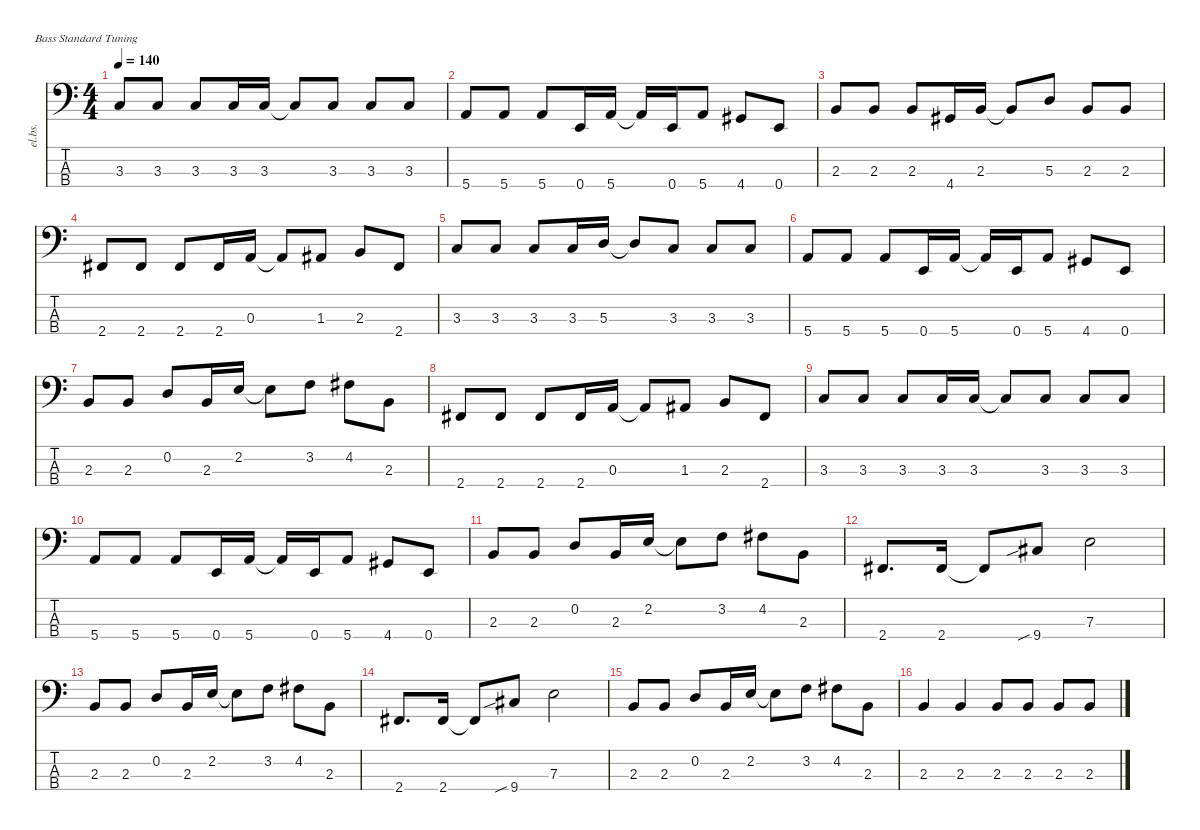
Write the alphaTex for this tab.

\defaultSystemsLayout 4
\hideDynamics
\bracketExtendMode nobrackets
\track ("Electric Bass" "el.bs.") {mute instrument electricbassfinger}
\staff {score tabs}
\tuning (G2 D2 A1 E1)
\ts (4 4)
\tempo 140
\clef f4
\ks c
3.3.8{dy mf beam Up} 3.3.8{beam Up} 3.3.8{beam Up} 3.3.16{beam Up} 3.3.16{beam Up} 3.3{t}.8{beam Up} 3.3.8{beam Up} 3.3.8{beam Up} 3.3.8{beam Up} |
5.4.8{beam Up} 5.4.8{beam Up} 5.4.8{beam Up} 0.4.16{beam Up} 5.4.16{beam Up} 5.4{t}.16{beam Up} 0.4.16{beam Up} 5.4.8{beam Up} 4.4{acc #}.8{beam Up} 0.4.8{beam Up} |
2.3.8{beam Up} 2.3.8{beam Up} 2.3.8{beam Up} 4.4{acc #}.16{beam Up} 2.3.16{beam Up} 2.3{t}.8{beam Up} 5.3.8{beam Up} 2.3.8{beam Up} 2.3.8{beam Up} |
2.4{acc #}.8{beam Up} 2.4{acc #}.8{beam Up} 2.4{acc #}.8{beam Up} 2.4{acc #}.16{beam Up} 0.3.16{beam Up} 0.3{t}.8{beam Up} 1.3{acc #}.8{beam Up} 2.3.8{beam Up} 2.4{acc #}.8{beam Up} |
3.3.8{beam Up} 3.3.8{beam Up} 3.3.8{beam Up} 3.3.16{beam Up} 5.3.16{beam Up} 5.3{t}.8{beam Up} 3.3.8{beam Up} 3.3.8{beam Up} 3.3.8{beam Up} |
5.4.8{beam Up} 5.4.8{beam Up} 5.4.8{beam Up} 0.4.16{beam Up} 5.4.16{beam Up} 5.4{t}.16{beam Up} 0.4.16{beam Up} 5.4.8{beam Up} 4.4{acc #}.8{beam Up} 0.4.8{beam Up} |
2.3.8{beam Up} 2.3.8{beam Up} 0.2.8{beam Up} 2.3.16{beam Up} 2.2.16{beam Up} 2.2{t}.8{beam Down} 3.2.8{beam Down} 4.2{acc #}.8{beam Down} 2.3.8{beam Down} |
2.4{acc #}.8{beam Up} 2.4{acc #}.8{beam Up} 2.4{acc #}.8{beam Up} 2.4{acc #}.16{beam Up} 0.3.16{beam Up} 0.3{t}.8{beam Up} 1.3{acc #}.8{beam Up} 2.3.8{beam Up} 2.4{acc #}.8{beam Up} |
3.3.8{beam Up} 3.3.8{beam Up} 3.3.8{beam Up} 3.3.16{beam Up} 3.3.16{beam Up} 3.3{t}.8{beam Up} 3.3.8{beam Up} 3.3.8{beam Up} 3.3.8{beam Up} |
5.4.8{beam Up} 5.4.8{beam Up} 5.4.8{beam Up} 0.4.16{beam Up} 5.4.16{beam Up} 5.4{t}.16{beam Up} 0.4.16{beam Up} 5.4.8{beam Up} 4.4{acc #}.8{beam Up} 0.4.8{beam Up} |
2.3.8{beam Up} 2.3.8{beam Up} 0.2.8{beam Up} 2.3.16{beam Up} 2.2.16{beam Up} 2.2{t}.8{beam Down} 3.2.8{beam Down} 4.2{acc #}.8{beam Down} 2.3.8{beam Down} |
2.4{acc #}.8{d beam Up} 2.4{acc #}.16{beam Up} 2.4{t acc #}.8{beam Up} 9.4{sib acc #}.8{beam Up} 7.3.2{beam Down} |
2.3.8{beam Up} 2.3.8{beam Up} 0.2.8{beam Up} 2.3.16{beam Up} 2.2.16{beam Up} 2.2{t}.8{beam Down} 3.2.8{beam Down} 4.2{acc #}.8{beam Down} 2.3.8{beam Down} |
2.4{acc #}.8{d beam Up} 2.4{acc #}.16{beam Up} 2.4{t acc #}.8{beam Up} 9.4{sib acc #}.8{beam Up} 7.3.2{beam Down} |
2.3.8{beam Up} 2.3.8{beam Up} 0.2.8{beam Up} 2.3.16{beam Up} 2.2.16{beam Up} 2.2{t}.8{beam Down} 3.2.8{beam Down} 4.2{acc #}.8{beam Down} 2.3.8{beam Down} |
2.3.4{beam Up} 2.3.4{beam Up} 2.3.8{beam Up} 2.3.8{beam Up} 2.3.8{beam Up} 2.3.8{beam Up}
